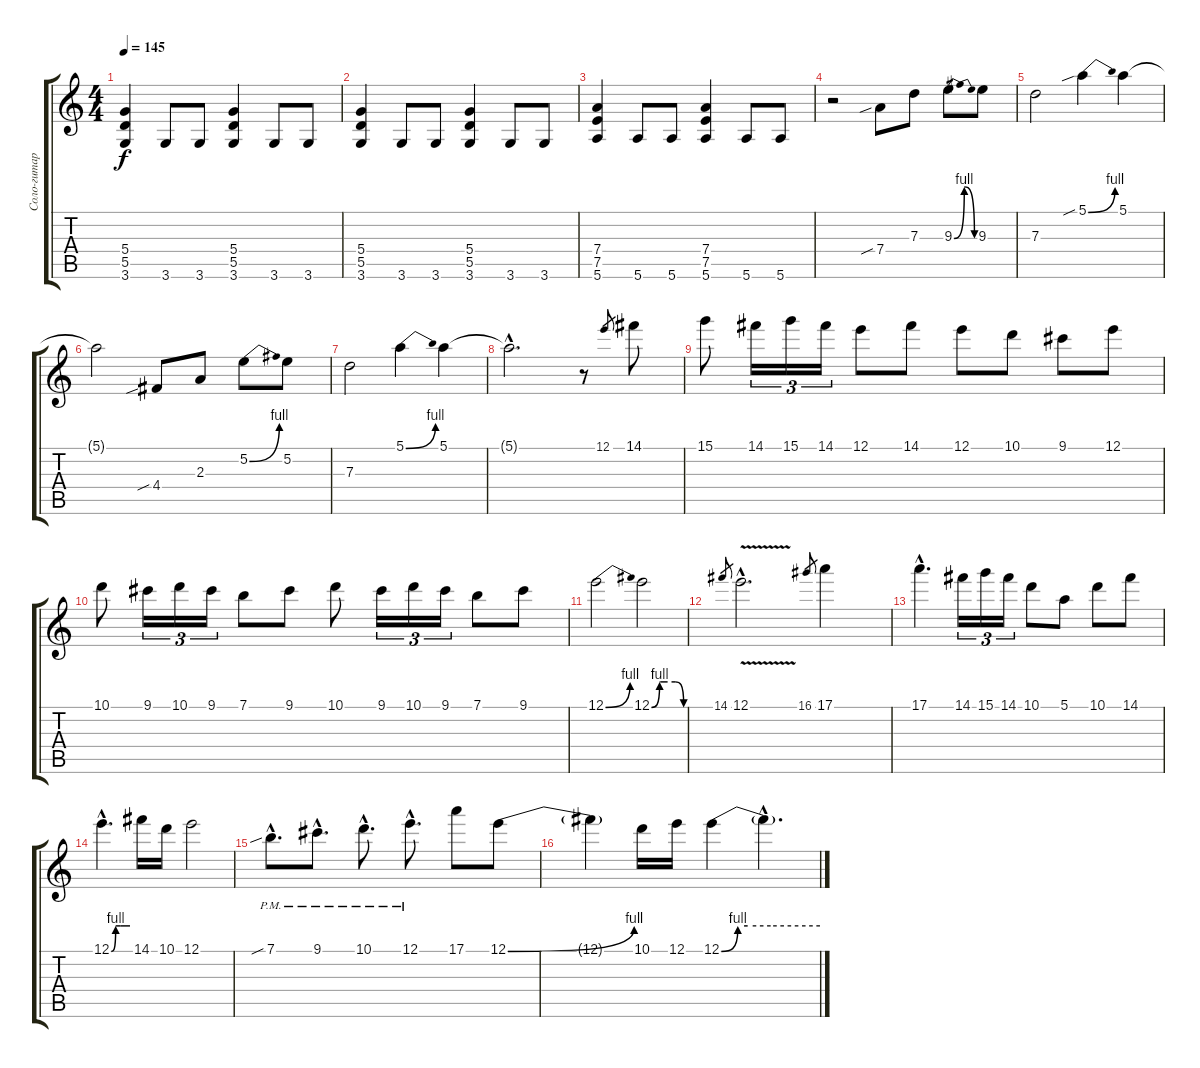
\track ("Соло-гитара" "Соло-гитар") {instrument distortionguitar}
\staff {score tabs}
\tuning (E4 B3 G3 D3 A2 E2) {hide}
\ts (4 4)
\tempo 145
\clef g2
\ks c
(5.4 5.5 3.6).4{dy f} 3.6.8 3.6.8 (5.4 5.5 3.6).4 3.6.8 3.6.8 |
(5.4 5.5 3.6).4 3.6.8 3.6.8 (5.4 5.5 3.6).4 3.6.8 3.6.8 |
(7.4 7.5 5.6).4 5.6.8 5.6.8 (7.4 7.5 5.6).4 5.6.8 5.6.8 |
r.2 7.4{sib}.8 7.3.8 9.3{be (bendrelease 0 0 30 4 46 4 60 0)}.8 9.3.8 |
7.3.2 5.1{be (bend 0 0 60 4) sib}.4 5.1.4 |
5.1{t}.2 4.4{sib}.8 2.3.8 5.2{be (bend 0 0 60 4)}.8 5.2.8 |
7.3.2 5.1{be (bend 0 0 60 4)}.4 5.1.4 |
5.1{hac t}.2{d} r.8 12.1.8{gr} 14.1.8 |
15.1.8 14.1.16{tu (3 2)} 15.1.16{tu (3 2)} 14.1.16{tu (3 2)} 12.1.8 14.1.8 12.1.8 10.1.8 9.1.8 12.1.8 |
10.1.8 9.1.16{tu (3 2)} 10.1.16{tu (3 2)} 9.1.16{tu (3 2)} 7.1.8 9.1.8 10.1.8 9.1.16{tu (3 2)} 10.1.16{tu (3 2)} 9.1.16{tu (3 2)} 7.1.8 9.1.8 |
12.1{be (bend 0 0 60 4)}.2 12.1{be (custom 0 0 15 4 17 4 30 4 44 4 60 0)}.2 |
14.1.8{gr} 12.1{v hac}.2{d} 16.1.8{gr} 17.1.4 |
17.1{hac}.4{d} 14.1.16{tu (3 2)} 15.1.16{tu (3 2)} 14.1.16{tu (3 2)} 10.1.8 5.1.8 10.1.8 14.1.8 |
12.1{be (custom 0 0 14 4 30 4 44 4 60 4) hac}.4{d} 14.1.16 10.1.16 12.1.2 |
7.1{sib hac pm}.8{d} 9.1{hac pm}.8{d} 10.1{hac pm}.8{d} 12.1{hac pm}.8{d} 17.1.8 12.1{be (bend 0 0 60 4)}.8 |
12.1{t}.4 10.1.16 12.1.16 12.1{be (custom 0 0 10 4 16 4 30 4 60 4)}.4 12.1{hac t}.4{d}
